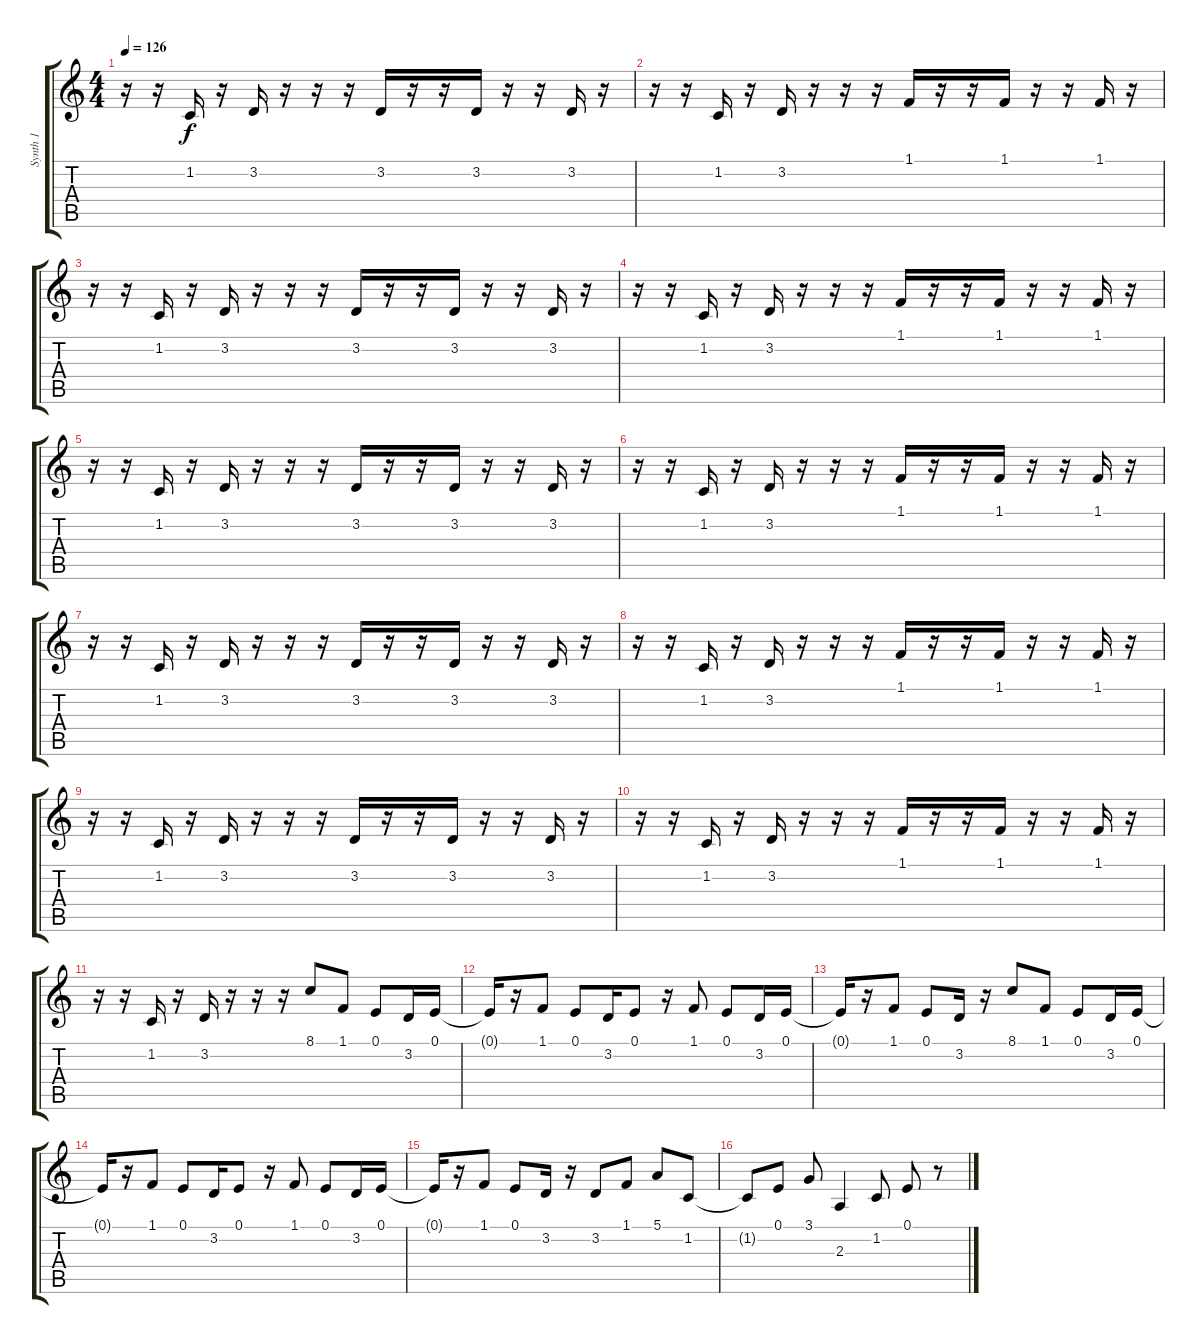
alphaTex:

\track ("Synth 1" "Synth 1") {instrument harpsichord}
\staff {score tabs}
\tuning (E4 B3 G3 D3 A2 E2) {hide}
\ts (4 4)
\tempo 126
\clef g2
\ks c
r.16{dy f} r.16 1.2.16 r.16 3.2.16 r.16 r.16 r.16 3.2.16 r.16 r.16 3.2.16 r.16 r.16 3.2.16 r.16 |
r.16 r.16 1.2.16 r.16 3.2.16 r.16 r.16 r.16 1.1.16 r.16 r.16 1.1.16 r.16 r.16 1.1.16 r.16 |
r.16 r.16 1.2.16 r.16 3.2.16 r.16 r.16 r.16 3.2.16 r.16 r.16 3.2.16 r.16 r.16 3.2.16 r.16 |
r.16 r.16 1.2.16 r.16 3.2.16 r.16 r.16 r.16 1.1.16 r.16 r.16 1.1.16 r.16 r.16 1.1.16 r.16 |
r.16 r.16 1.2.16 r.16 3.2.16 r.16 r.16 r.16 3.2.16 r.16 r.16 3.2.16 r.16 r.16 3.2.16 r.16 |
r.16 r.16 1.2.16 r.16 3.2.16 r.16 r.16 r.16 1.1.16 r.16 r.16 1.1.16 r.16 r.16 1.1.16 r.16 |
r.16 r.16 1.2.16 r.16 3.2.16 r.16 r.16 r.16 3.2.16 r.16 r.16 3.2.16 r.16 r.16 3.2.16 r.16 |
r.16 r.16 1.2.16 r.16 3.2.16 r.16 r.16 r.16 1.1.16 r.16 r.16 1.1.16 r.16 r.16 1.1.16 r.16 |
r.16 r.16 1.2.16 r.16 3.2.16 r.16 r.16 r.16 3.2.16 r.16 r.16 3.2.16 r.16 r.16 3.2.16 r.16 |
r.16 r.16 1.2.16 r.16 3.2.16 r.16 r.16 r.16 1.1.16 r.16 r.16 1.1.16 r.16 r.16 1.1.16 r.16 |
r.16 r.16 1.2.16 r.16 3.2.16 r.16 r.16 r.16 8.1.8 1.1.8 0.1.8 3.2.16 0.1.16 |
0.1{t}.16 r.16 1.1.8 0.1.8 3.2.16 0.1.8 r.16 1.1.8 0.1.8 3.2.16 0.1.16 |
0.1{t}.16 r.16 1.1.8 0.1.8 3.2.16 r.16 8.1.8 1.1.8 0.1.8 3.2.16 0.1.16 |
0.1{t}.16 r.16 1.1.8 0.1.8 3.2.16 0.1.8 r.16 1.1.8 0.1.8 3.2.16 0.1.16 |
0.1{t}.16 r.16 1.1.8 0.1.8 3.2.16 r.16 3.2.8 1.1.8 5.1.8 1.2.8 |
1.2{t}.8 0.1.8 3.1.8 2.3.4 1.2.8 0.1.8 r.8
